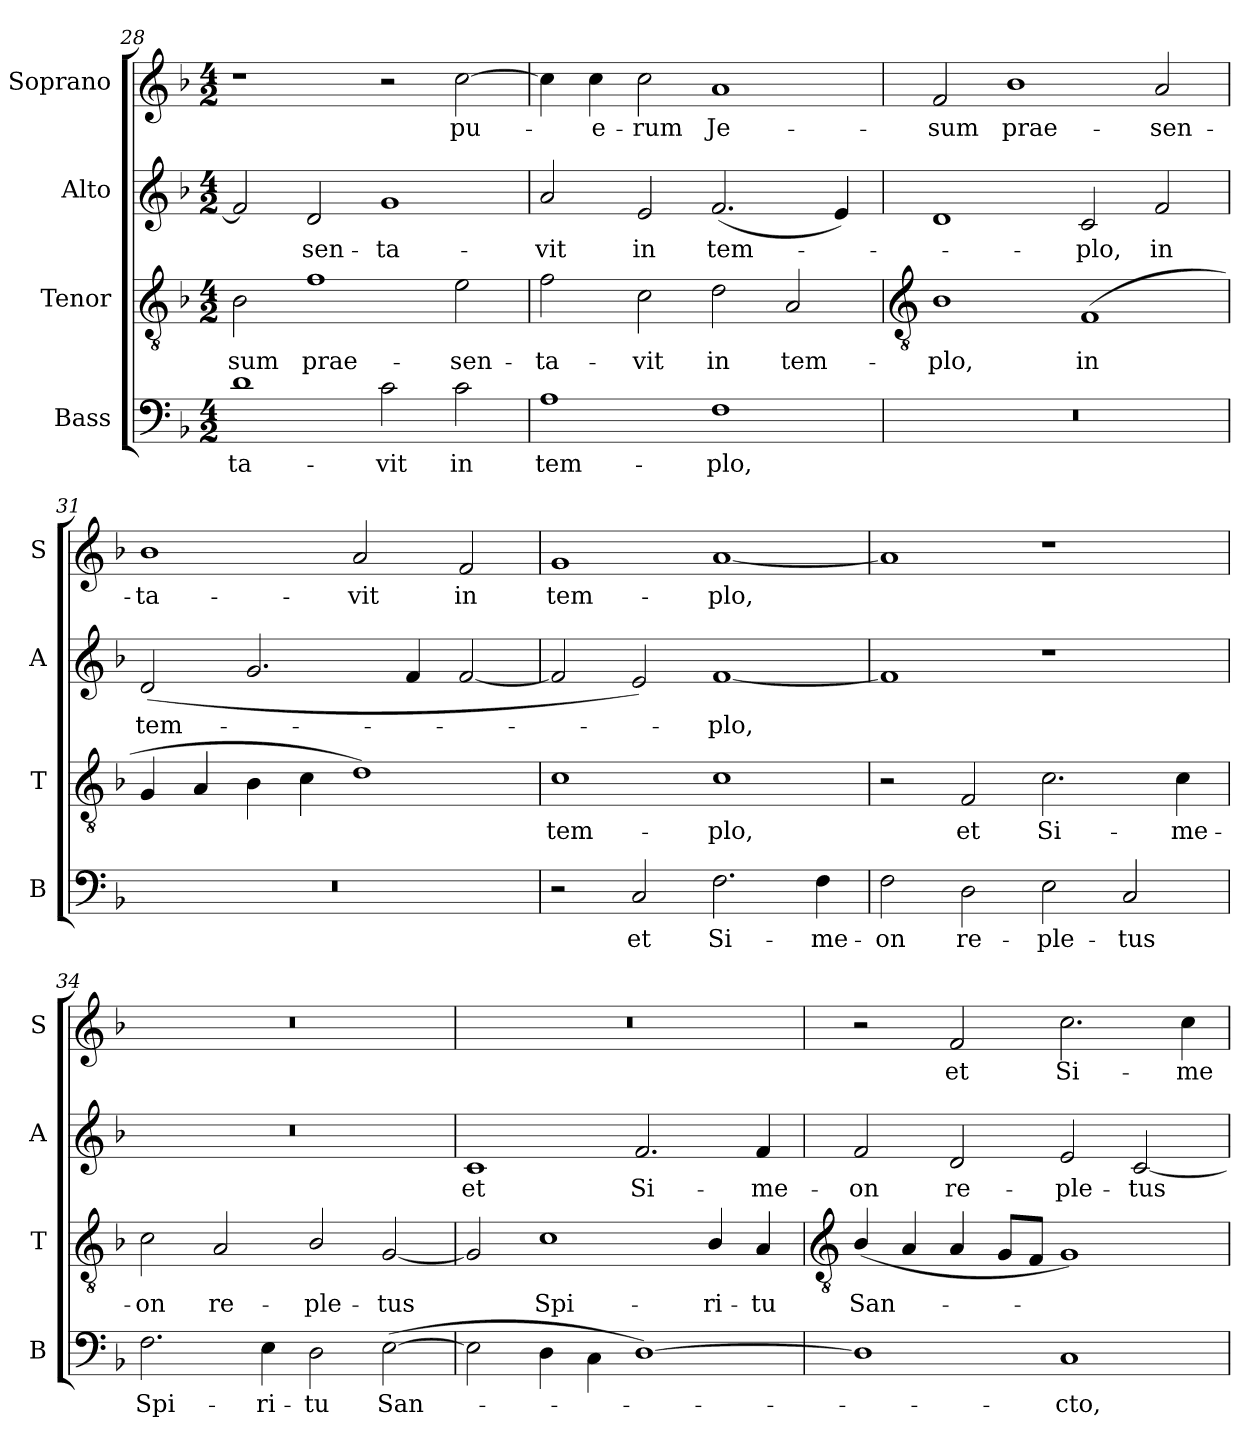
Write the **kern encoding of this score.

**kern	**text	**kern	**text	**kern	**text	**kern	**text
*part4	*part4	*part3	*part3	*part2	*part2	*part1	*part1
*staff4	*staff4	*staff3	*staff3	*staff2	*staff2	*staff1	*staff1
*I"Bass	*	*I"Tenor	*	*I"Alto	*	*I"Soprano	*
*I'B	*	*I'T	*	*I'A	*	*I'S	*
*clefF4	*	*clefGv2	*	*clefG2	*	*clefG2	*
*k[b-]	*	*k[b-]	*	*k[b-]	*	*k[b-]	*
*F:	*	*F:	*	*F:	*	*F:	*
*M4/2	*	*M4/2	*	*M4/2	*	*M4/2	*
=28	=28	=28	=28	=28	=28	=28	=28
!	!LO:LY:b	!	!LO:LY:b	!	!	!	!
1d	-ta-	2B-	-sum	2f]	.	1r	.
!	!	!	!LO:LY:b	!	!LO:LY:b	!	!
.	.	1f	prae-	2d	sen-	.	.
!	!LO:LY:b	!	!	!	!LO:LY:b	!	!
2c	-vit	.	.	1g	-ta-	2r	.
!	!LO:LY:b	!	!LO:LY:b	!	!	!	!LO:LY:b
2c	in	2e	-sen-	.	.	[2cc	pu-
=29	=29	=29	=29	=29	=29	=29	=29
!	!LO:LY:b	!	!LO:LY:b	!	!LO:LY:b	!	!
1A	tem-	2f	-ta-	2a	-vit	4cc]	.
!	!	!	!	!	!	!	!LO:LY:b
.	.	.	.	.	.	4cc	e-
!	!	!	!LO:LY:b	!	!LO:LY:b	!	!LO:LY:b
.	.	2c	-vit	2e	in	2cc	-rum
!	!LO:LY:b	!	!LO:LY:b	!	!LO:LY:b	!	!LO:LY:b
1F	-plo,	2d	in	(<2.f	tem-	1a	Je-
!	!	!	!LO:LY:b	!	!	!	!
.	.	2A	tem-	.	.	.	.
.	.	.	.	4e)	.	.	.
!!LO:LB:g=z
=30	=30	=30	=30	=30	=30	=30	=30
*	*	*clefGv2	*	*	*	*	*
!	!	!	!LO:LY:b	!	!	!	!LO:LY:b
0r	.	1B-	-plo,	1d	.	2f	-sum
!	!	!	!	!	!	!	!LO:LY:b
.	.	.	.	.	.	1b-	prae-
!	!	!	!LO:LY:b	!	!LO:LY:b	!	!
.	.	(>1F	in	2c	plo,	.	.
!	!	!	!	!	!LO:LY:b	!	!LO:LY:b
.	.	.	.	2f	in	2a	-sen-
=31	=31	=31	=31	=31	=31	=31	=31
!	!	!	!	!	!LO:LY:b	!	!LO:LY:b
0r	.	4G	.	(<2d	tem-	1b-	-ta-
.	.	4A	.	.	.	.	.
.	.	4B-	.	2.g	.	.	.
.	.	4c	.	.	.	.	.
!	!	!	!	!	!	!	!LO:LY:b
.	.	1d)	.	.	.	2a	-vit
.	.	.	.	4f	.	.	.
!	!	!	!	!	!	!	!LO:LY:b
.	.	.	.	[2f	.	2f	in
=32	=32	=32	=32	=32	=32	=32	=32
!	!	!	!LO:LY:b	!	!	!	!LO:LY:b
2r	.	1c	tem-	2f]	.	1g	tem-
!	!LO:LY:b	!	!	!	!	!	!
2C	et	.	.	2e)	.	.	.
!	!LO:LY:b	!	!LO:LY:b	!	!LO:LY:b	!	!LO:LY:b
2.F	Si-	1c	-plo,	[1f	plo,	[1a	-plo,
!	!LO:LY:b	!	!	!	!	!	!
4F	-me-	.	.	.	.	.	.
=33	=33	=33	=33	=33	=33	=33	=33
!	!LO:LY:b	!	!	!	!	!	!
2F	-on	2r	.	1f]	.	1a]	.
!	!LO:LY:b	!	!LO:LY:b	!	!	!	!
2D	re-	2F	et	.	.	.	.
!	!LO:LY:b	!	!LO:LY:b	!	!	!	!
2E	-ple-	2.c	Si-	1r	.	1r	.
!	!LO:LY:b	!	!	!	!	!	!
2C	-tus	.	.	.	.	.	.
!	!	!	!LO:LY:b	!	!	!	!
.	.	4c	-me-	.	.	.	.
=34	=34	=34	=34	=34	=34	=34	=34
!	!LO:LY:b	!	!LO:LY:b	!	!	!	!
2.F	Spi-	2c	-on	0r	.	0r	.
!	!	!	!LO:LY:b	!	!	!	!
.	.	2A	re-	.	.	.	.
!	!LO:LY:b	!	!	!	!	!	!
4E	-ri-	.	.	.	.	.	.
!	!LO:LY:b	!	!LO:LY:b	!	!	!	!
2D	-tu	2B-/	-ple-	.	.	.	.
!	!LO:LY:b	!	!LO:LY:b	!	!	!	!
(>[2E	San-	[2G	-tus	.	.	.	.
=35	=35	=35	=35	=35	=35	=35	=35
!	!	!	!	!	!LO:LY:b	!	!
2E]	.	2G]	.	1c	et	0r	.
!	!	!	!LO:LY:b	!	!	!	!
4D	.	1c	Spi-	.	.	.	.
4C\	.	.	.	.	.	.	.
!	!	!	!	!	!LO:LY:b	!	!
[1D)	.	.	.	2.f	Si-	.	.
!	!	!	!LO:LY:b	!	!	!	!
.	.	4B-/	-ri-	.	.	.	.
!	!	!	!LO:LY:b	!	!LO:LY:b	!	!
.	.	4A	-tu	4f	-me-	.	.
!!LO:LB:g=z
=36	=36	=36	=36	=36	=36	=36	=36
*	*	*clefGv2	*	*	*	*	*
!	!	!	!LO:LY:b	!	!LO:LY:b	!	!
1D]	.	(<4B-/	San-	2f	-on	2r	.
.	.	4A	.	.	.	.	.
!	!	!	!	!	!LO:LY:b	!	!LO:LY:b
.	.	4A	.	2d	re-	2f	et
.	.	8GL	.	.	.	.	.
.	.	8FJ	.	.	.	.	.
!	!LO:LY:b	!	!	!	!LO:LY:b	!	!LO:LY:b
1C	cto,	1G)	.	2e	-ple-	2.cc	Si-
!	!	!	!	!	!LO:LY:b	!	!
.	.	.	.	[2c	-tus	.	.
!	!	!	!	!	!	!	!LO:LY:b
.	.	.	.	.	.	4cc	-me-
=	=	=	=	=	=	=	=
*-	*-	*-	*-	*-	*-	*-	*-
